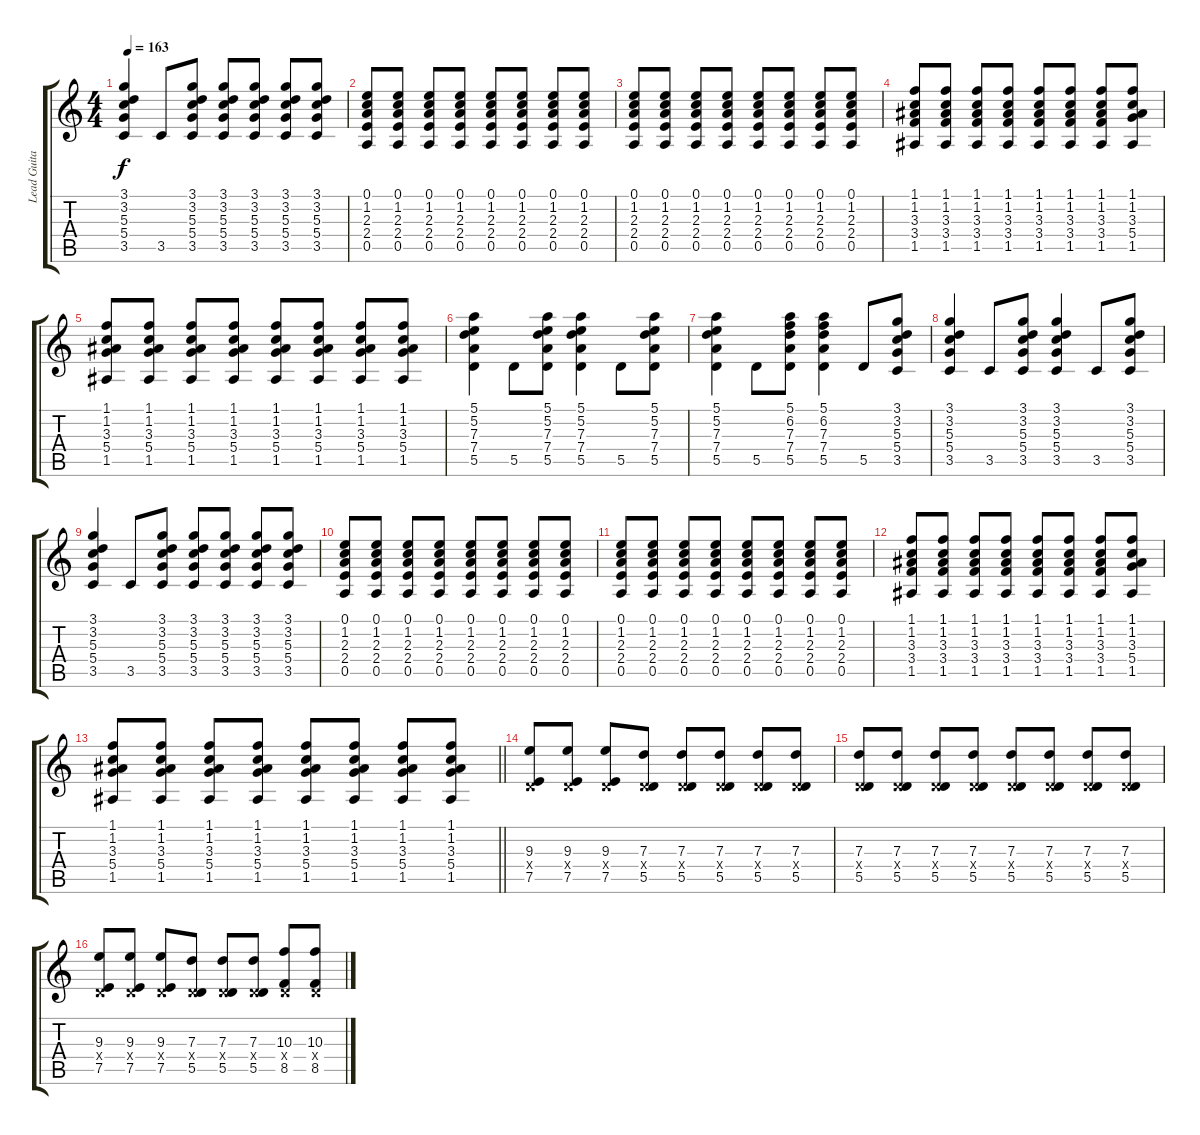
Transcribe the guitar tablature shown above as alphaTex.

\track ("Lead Guitar" "Lead Guita") {instrument distortionguitar}
\staff {score tabs}
\tuning (E4 B3 G3 D3 A2 E2) {hide}
\ts (4 4)
\tempo 163
\clef g2
\ks c
(3.1 3.2 5.3 5.4 3.5).4{dy f} 3.5.8 (3.1 3.2 5.3 5.4 3.5).8 (3.1 3.2 5.3 5.4 3.5).8 (3.1 3.2 5.3 5.4 3.5).8 (3.1 3.2 5.3 5.4 3.5).8 (3.1 3.2 5.3 5.4 3.5).8 |
(0.1 1.2 2.3 2.4 0.5).8 (0.1 1.2 2.3 2.4 0.5).8 (0.1 1.2 2.3 2.4 0.5).8 (0.1 1.2 2.3 2.4 0.5).8 (0.1 1.2 2.3 2.4 0.5).8 (0.1 1.2 2.3 2.4 0.5).8 (0.1 1.2 2.3 2.4 0.5).8 (0.1 1.2 2.3 2.4 0.5).8 |
(0.1 1.2 2.3 2.4 0.5).8 (0.1 1.2 2.3 2.4 0.5).8 (0.1 1.2 2.3 2.4 0.5).8 (0.1 1.2 2.3 2.4 0.5).8 (0.1 1.2 2.3 2.4 0.5).8 (0.1 1.2 2.3 2.4 0.5).8 (0.1 1.2 2.3 2.4 0.5).8 (0.1 1.2 2.3 2.4 0.5).8 |
(1.1 1.2 3.3 3.4 1.5).8 (1.1 1.2 3.3 3.4 1.5).8 (1.1 1.2 3.3 3.4 1.5).8 (1.1 1.2 3.3 3.4 1.5).8 (1.1 1.2 3.3 3.4 1.5).8 (1.1 1.2 3.3 3.4 1.5).8 (1.1 1.2 3.3 3.4 1.5).8 (1.1 1.2 3.3 5.4 1.5).8 |
(1.1 1.2 3.3 5.4 1.5).8 (1.1 1.2 3.3 5.4 1.5).8 (1.1 1.2 3.3 5.4 1.5).8 (1.1 1.2 3.3 5.4 1.5).8 (1.1 1.2 3.3 5.4 1.5).8 (1.1 1.2 3.3 5.4 1.5).8 (1.1 1.2 3.3 5.4 1.5).8 (1.1 1.2 3.3 5.4 1.5).8 |
(5.1 5.2 7.3 7.4 5.5).4 5.5.8 (5.1 5.2 7.3 7.4 5.5).8 (5.1 5.2 7.3 7.4 5.5).4 5.5.8 (5.1 5.2 7.3 7.4 5.5).8 |
(5.1 5.2 7.3 7.4 5.5).4 5.5.8 (5.1 6.2 7.3 7.4 5.5).8 (5.1 6.2 7.3 7.4 5.5).4 5.5.8 (3.1 3.2 5.3 5.4 3.5).8 |
(3.1 3.2 5.3 5.4 3.5).4 3.5.8 (3.1 3.2 5.3 5.4 3.5).8 (3.1 3.2 5.3 5.4 3.5).4 3.5.8 (3.1 3.2 5.3 5.4 3.5).8 |
(3.1 3.2 5.3 5.4 3.5).4 3.5.8 (3.1 3.2 5.3 5.4 3.5).8 (3.1 3.2 5.3 5.4 3.5).8 (3.1 3.2 5.3 5.4 3.5).8 (3.1 3.2 5.3 5.4 3.5).8 (3.1 3.2 5.3 5.4 3.5).8 |
(0.1 1.2 2.3 2.4 0.5).8 (0.1 1.2 2.3 2.4 0.5).8 (0.1 1.2 2.3 2.4 0.5).8 (0.1 1.2 2.3 2.4 0.5).8 (0.1 1.2 2.3 2.4 0.5).8 (0.1 1.2 2.3 2.4 0.5).8 (0.1 1.2 2.3 2.4 0.5).8 (0.1 1.2 2.3 2.4 0.5).8 |
(0.1 1.2 2.3 2.4 0.5).8 (0.1 1.2 2.3 2.4 0.5).8 (0.1 1.2 2.3 2.4 0.5).8 (0.1 1.2 2.3 2.4 0.5).8 (0.1 1.2 2.3 2.4 0.5).8 (0.1 1.2 2.3 2.4 0.5).8 (0.1 1.2 2.3 2.4 0.5).8 (0.1 1.2 2.3 2.4 0.5).8 |
(1.1 1.2 3.3 3.4 1.5).8 (1.1 1.2 3.3 3.4 1.5).8 (1.1 1.2 3.3 3.4 1.5).8 (1.1 1.2 3.3 3.4 1.5).8 (1.1 1.2 3.3 3.4 1.5).8 (1.1 1.2 3.3 3.4 1.5).8 (1.1 1.2 3.3 3.4 1.5).8 (1.1 1.2 3.3 5.4 1.5).8 |
\barLineRight lightlight
(1.1 1.2 3.3 5.4 1.5).8 (1.1 1.2 3.3 5.4 1.5).8 (1.1 1.2 3.3 5.4 1.5).8 (1.1 1.2 3.3 5.4 1.5).8 (1.1 1.2 3.3 5.4 1.5).8 (1.1 1.2 3.3 5.4 1.5).8 (1.1 1.2 3.3 5.4 1.5).8 (1.1 1.2 3.3 5.4 1.5).8 |
(9.3 0.4{x} 7.5).8 (9.3 0.4{x} 7.5).8 (9.3 0.4{x} 7.5).8 (7.3 0.4{x} 5.5).8 (7.3 0.4{x} 5.5).8 (7.3 0.4{x} 5.5).8 (7.3 0.4{x} 5.5).8 (7.3 0.4{x} 5.5).8 |
(7.3 0.4{x} 5.5).8 (7.3 0.4{x} 5.5).8 (7.3 0.4{x} 5.5).8 (7.3 0.4{x} 5.5).8 (7.3 0.4{x} 5.5).8 (7.3 0.4{x} 5.5).8 (7.3 0.4{x} 5.5).8 (7.3 0.4{x} 5.5).8 |
(9.3 0.4{x} 7.5).8 (9.3 0.4{x} 7.5).8 (9.3 0.4{x} 7.5).8 (7.3 0.4{x} 5.5).8 (7.3 0.4{x} 5.5).8 (7.3 0.4{x} 5.5).8 (10.3 0.4{x} 8.5).8 (10.3 0.4{x} 8.5).8
